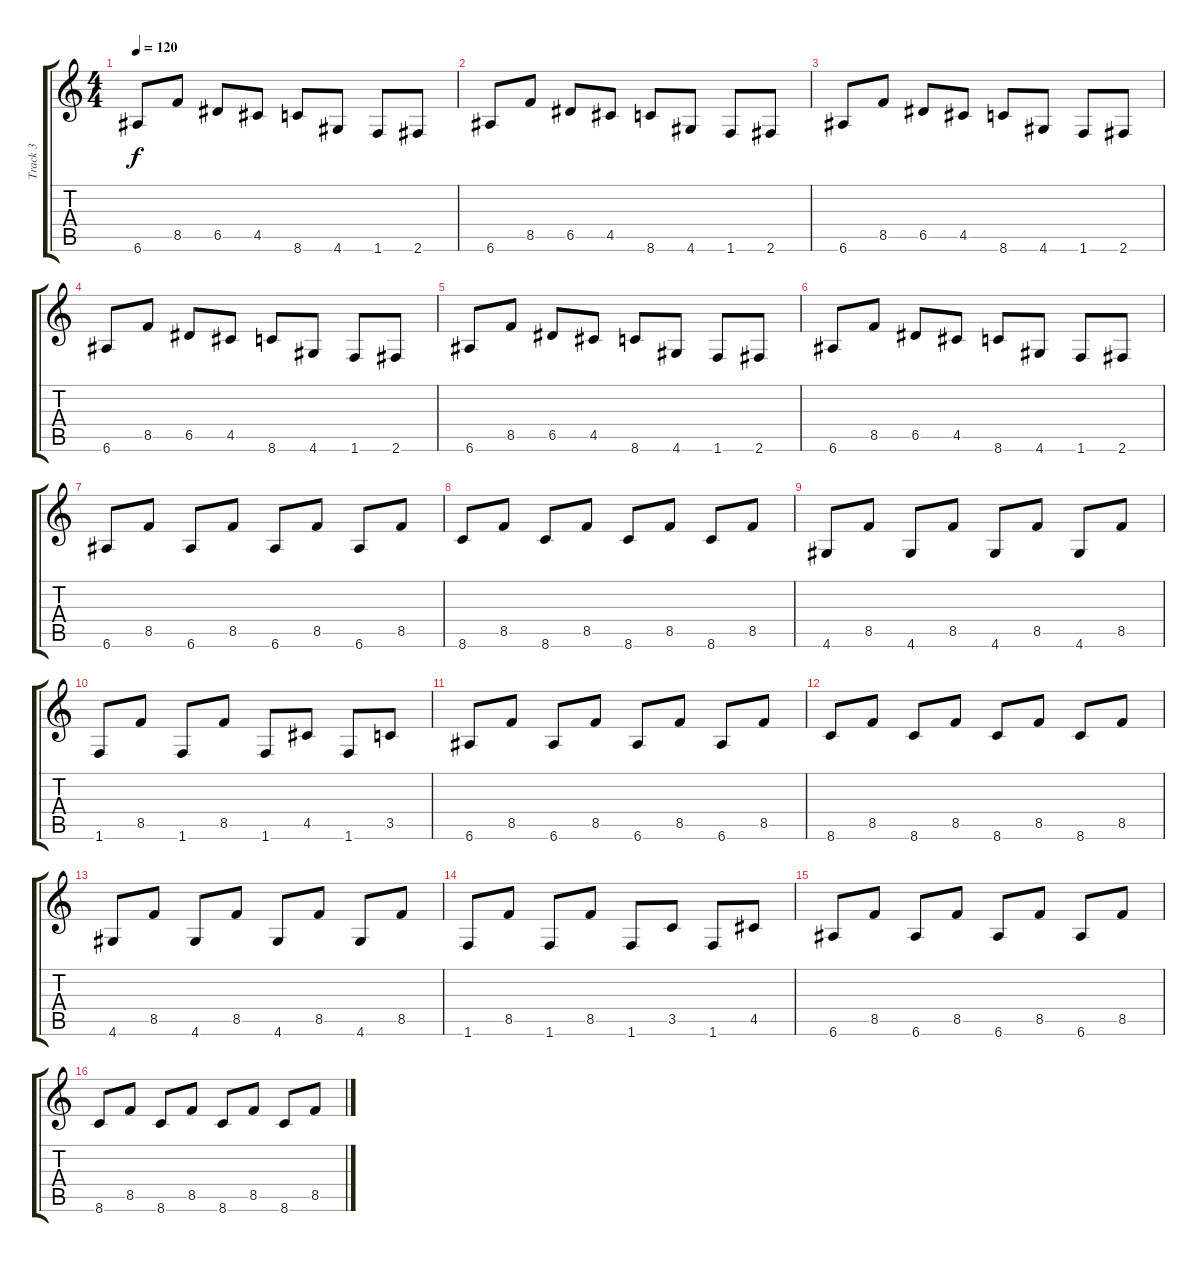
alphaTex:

\track ("Track 3" "Track 3") {instrument slapbass1}
\staff {score tabs}
\tuning (E4 B3 G3 D3 A2 E2) {hide}
\ts (4 4)
\tempo 120
\clef g2
\ks c
6.6.8{dy f} 8.5.8 6.5.8 4.5.8 8.6.8 4.6.8 1.6.8 2.6.8 |
6.6.8 8.5.8 6.5.8 4.5.8 8.6.8 4.6.8 1.6.8 2.6.8 |
6.6.8 8.5.8 6.5.8 4.5.8 8.6.8 4.6.8 1.6.8 2.6.8 |
6.6.8 8.5.8 6.5.8 4.5.8 8.6.8 4.6.8 1.6.8 2.6.8 |
6.6.8 8.5.8 6.5.8 4.5.8 8.6.8 4.6.8 1.6.8 2.6.8 |
6.6.8 8.5.8 6.5.8 4.5.8 8.6.8 4.6.8 1.6.8 2.6.8 |
6.6.8 8.5.8 6.6.8 8.5.8 6.6.8 8.5.8 6.6.8 8.5.8 |
8.6.8 8.5.8 8.6.8 8.5.8 8.6.8 8.5.8 8.6.8 8.5.8 |
4.6.8 8.5.8 4.6.8 8.5.8 4.6.8 8.5.8 4.6.8 8.5.8 |
1.6.8 8.5.8 1.6.8 8.5.8 1.6.8 4.5.8 1.6.8 3.5.8 |
6.6.8 8.5.8 6.6.8 8.5.8 6.6.8 8.5.8 6.6.8 8.5.8 |
8.6.8 8.5.8 8.6.8 8.5.8 8.6.8 8.5.8 8.6.8 8.5.8 |
4.6.8 8.5.8 4.6.8 8.5.8 4.6.8 8.5.8 4.6.8 8.5.8 |
1.6.8 8.5.8 1.6.8 8.5.8 1.6.8 3.5.8 1.6.8 4.5.8 |
6.6.8 8.5.8 6.6.8 8.5.8 6.6.8 8.5.8 6.6.8 8.5.8 |
8.6.8 8.5.8 8.6.8 8.5.8 8.6.8 8.5.8 8.6.8 8.5.8
